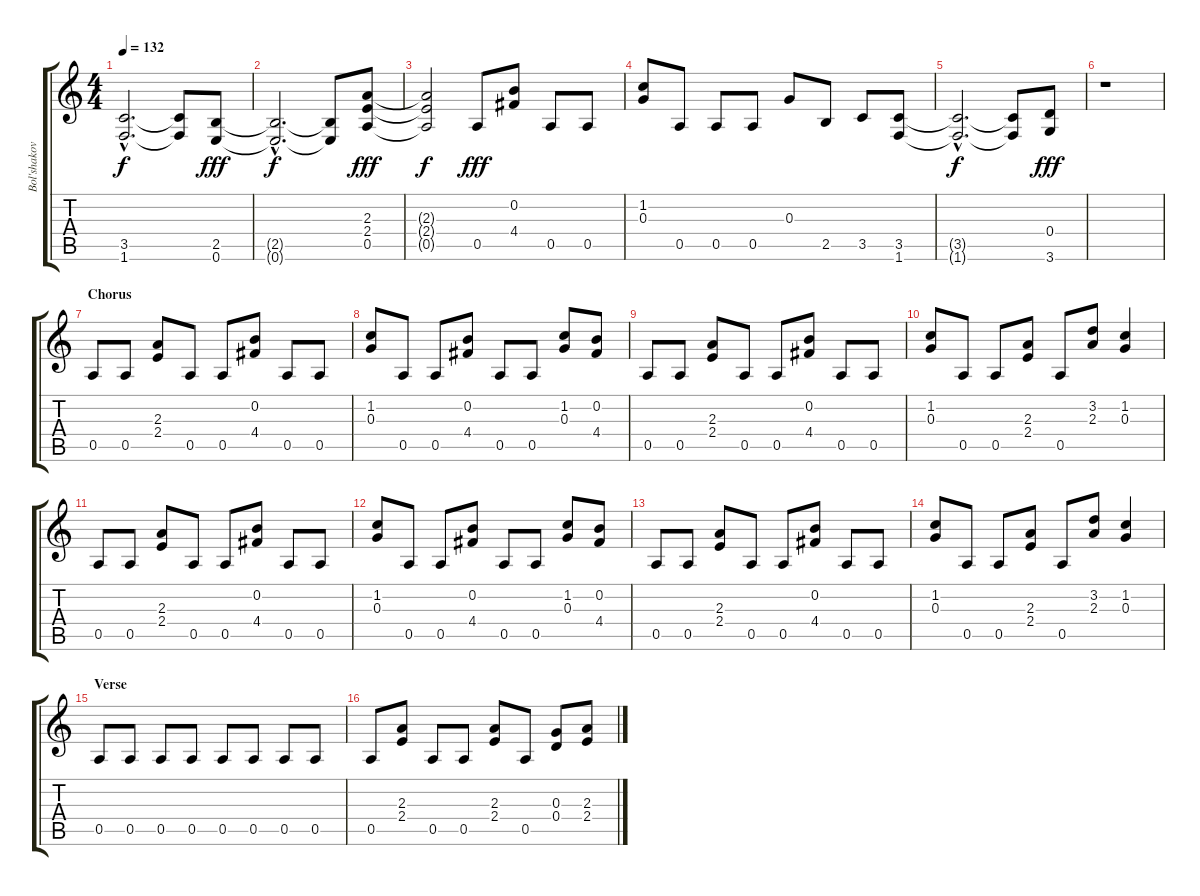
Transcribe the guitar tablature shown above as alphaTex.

\track ("Bol'shakov" "Bol'shakov") {instrument distortionguitar}
\staff {score tabs}
\tuning (E4 B3 G3 D3 A2 E2) {hide}
\ts (4 4)
\tempo 132
\clef g2
\ks c
(3.5{hac t} 1.6{hac t}).2{d dy f} (3.5{t} 1.6{t}).8 (2.5 0.6).8{dy fff} |
(2.5{hac t} 0.6{hac t}).2{d dy f} (2.5{t} 0.6{t}).8 (2.3 2.4 0.5).8{dy fff} |
(2.3{t} 2.4{t} 0.5{t}).2{dy f} 0.5.8{dy fff} (0.2 4.4).8 0.5.8 0.5.8 |
(1.2 0.3).8 0.5.8 0.5.8 0.5.8 0.3.8 2.5.8 3.5.8 (3.5 1.6).8 |
(3.5{hac t} 1.6{hac t}).2{d dy f} (3.5{t} 1.6{t}).8 (0.4 3.6).8{dy fff} |
r.1 |
\section ("" "Chorus")
0.5.8 0.5.8 (2.3 2.4).8 0.5.8 0.5.8 (0.2 4.4).8 0.5.8 0.5.8 |
(1.2 0.3).8 0.5.8 0.5.8 (0.2 4.4).8 0.5.8 0.5.8 (1.2 0.3).8 (0.2 4.4).8 |
0.5.8 0.5.8 (2.3 2.4).8 0.5.8 0.5.8 (0.2 4.4).8 0.5.8 0.5.8 |
(1.2 0.3).8 0.5.8 0.5.8 (2.3 2.4).8 0.5.8 (3.2 2.3).8 (1.2 0.3).4 |
0.5.8 0.5.8 (2.3 2.4).8 0.5.8 0.5.8 (0.2 4.4).8 0.5.8 0.5.8 |
(1.2 0.3).8 0.5.8 0.5.8 (0.2 4.4).8 0.5.8 0.5.8 (1.2 0.3).8 (0.2 4.4).8 |
0.5.8 0.5.8 (2.3 2.4).8 0.5.8 0.5.8 (0.2 4.4).8 0.5.8 0.5.8 |
(1.2 0.3).8 0.5.8 0.5.8 (2.3 2.4).8 0.5.8 (3.2 2.3).8 (1.2 0.3).4 |
\section ("" "Verse")
0.5.8 0.5.8 0.5.8 0.5.8 0.5.8 0.5.8 0.5.8 0.5.8 |
0.5.8 (2.3 2.4).8 0.5.8 0.5.8 (2.3 2.4).8 0.5.8 (0.3 0.4).8 (2.3 2.4).8
